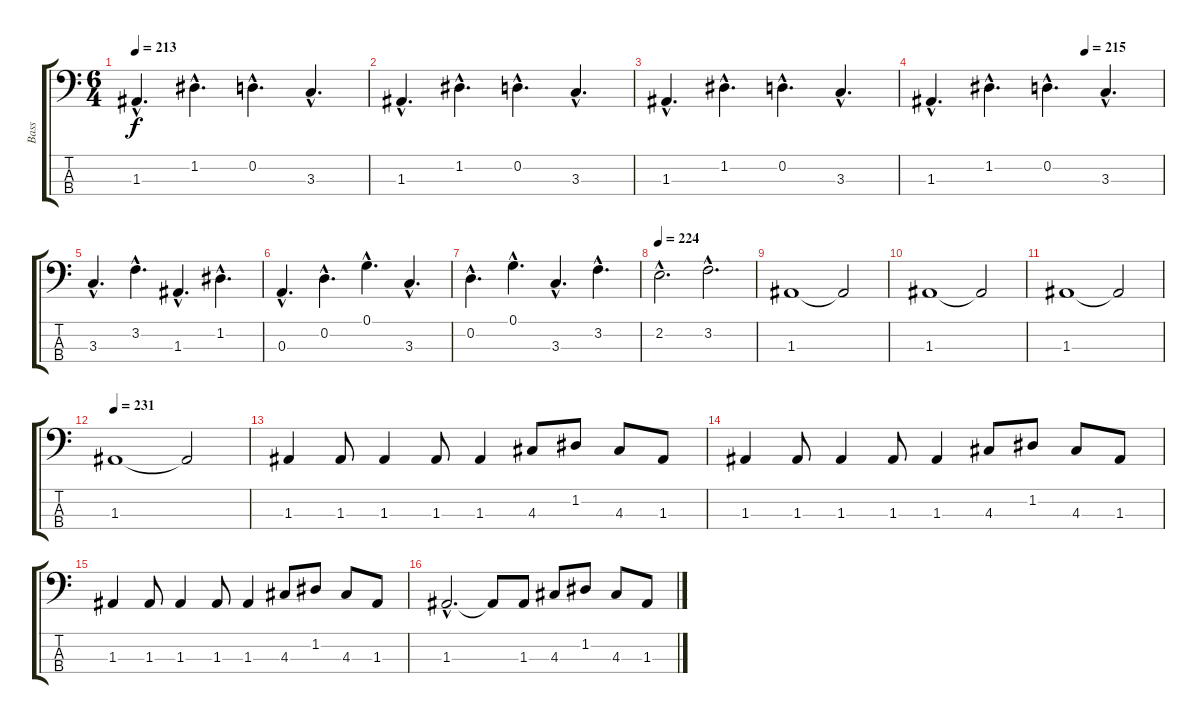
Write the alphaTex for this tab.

\track ("Bass" "Bass") {instrument slapbass2}
\staff {score tabs}
\tuning (G2 D2 A1 E1) {hide}
\ts (6 4)
\tempo 213
\clef f4
\ks c
1.3{hac}.4{d dy f} 1.2{hac}.4{d} 0.2{hac}.4{d} 3.3{hac}.4{d} |
1.3{hac}.4{d} 1.2{hac}.4{d} 0.2{hac}.4{d} 3.3{hac}.4{d} |
1.3{hac}.4{d} 1.2{hac}.4{d} 0.2{hac}.4{d} 3.3{hac}.4{d} |
\tempo (215 0.6666666666666666)
1.3{hac}.4{d} 1.2{hac}.4{d} 0.2{hac}.4{d} 3.3{hac}.4{d} |
3.3{hac}.4{d} 3.2{hac}.4{d} 1.3{hac}.4{d} 1.2{hac}.4{d} |
0.3{hac}.4{d} 0.2{hac}.4{d} 0.1{hac}.4{d} 3.3{hac}.4{d} |
0.2{hac}.4{d} 0.1{hac}.4{d} 3.3{hac}.4{d} 3.2{hac}.4{d} |
\tempo 224
2.2{hac}.2{d} 3.2{hac}.2{d} |
1.3.1 1.3{t}.2 |
1.3.1 1.3{t}.2 |
1.3.1 1.3{t}.2 |
\tempo 231
1.3.1 1.3{t}.2 |
1.3.4 1.3.8 1.3.4 1.3.8 1.3.4 4.3.8 1.2.8 4.3.8 1.3.8 |
1.3.4 1.3.8 1.3.4 1.3.8 1.3.4 4.3.8 1.2.8 4.3.8 1.3.8 |
1.3.4 1.3.8 1.3.4 1.3.8 1.3.4 4.3.8 1.2.8 4.3.8 1.3.8 |
1.3{hac}.2{d} 1.3{t}.8 1.3.8 4.3.8 1.2.8 4.3.8 1.3.8
